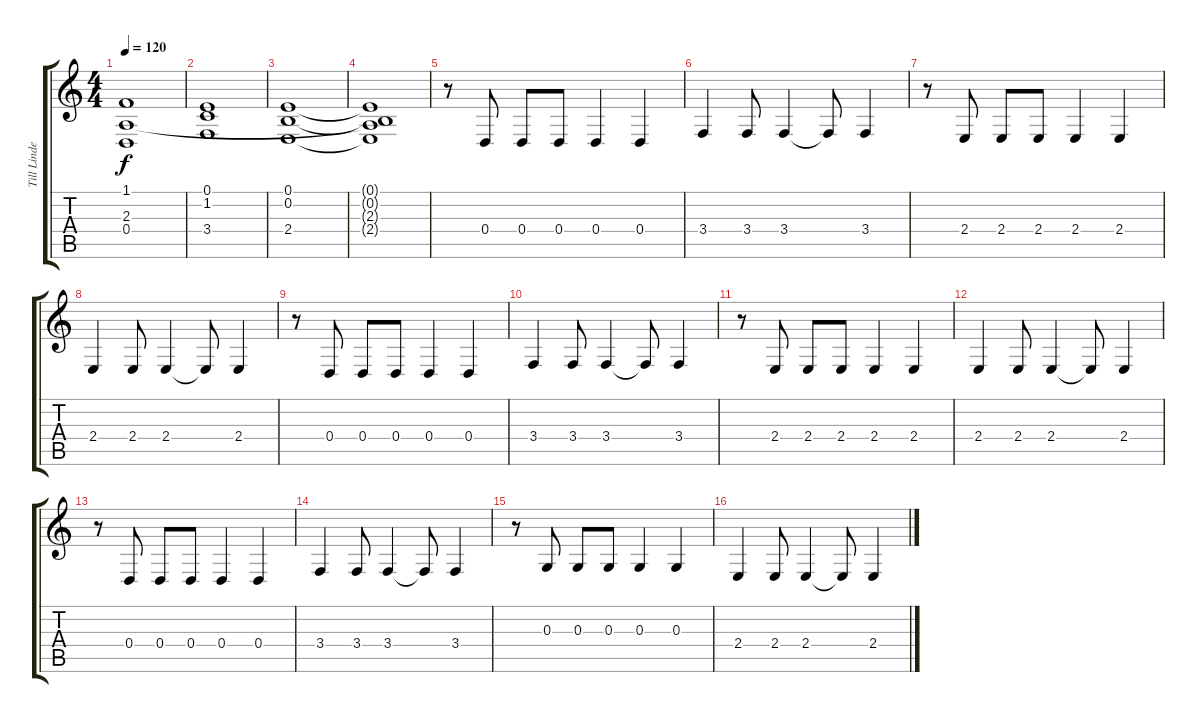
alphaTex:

\track ("Till Lindemann (Voice)" "Till Linde") {instrument lead6voice}
\staff {score tabs}
\tuning (E4 B3 G3 D3 A2 E2) {hide}
\ts (4 4)
\tempo 120
\clef g2
\ks c
(1.1 2.3 0.4).1{dy f} |
(0.1 1.2 3.4).1 |
(0.1 0.2 2.4).1 |
(0.1{t} 0.2{t} 2.3{t} 2.4{t}).1 |
r.8{instrument lead6voice} 0.4.8 0.4.8 0.4.8 0.4.4 0.4.4 |
3.4.4 3.4.8 3.4.4 3.4{t}.8 3.4.4 |
r.8 2.4.8 2.4.8 2.4.8 2.4.4 2.4.4 |
2.4.4 2.4.8 2.4.4 2.4{t}.8 2.4.4 |
r.8 0.4.8 0.4.8 0.4.8 0.4.4 0.4.4 |
3.4.4 3.4.8 3.4.4 3.4{t}.8 3.4.4 |
r.8 2.4.8 2.4.8 2.4.8 2.4.4 2.4.4 |
2.4.4 2.4.8 2.4.4 2.4{t}.8 2.4.4 |
r.8 0.4.8 0.4.8 0.4.8 0.4.4 0.4.4 |
3.4.4 3.4.8 3.4.4 3.4{t}.8 3.4.4 |
r.8 0.3.8 0.3.8 0.3.8 0.3.4 0.3.4 |
2.4.4 2.4.8 2.4.4 2.4{t}.8 2.4.4
